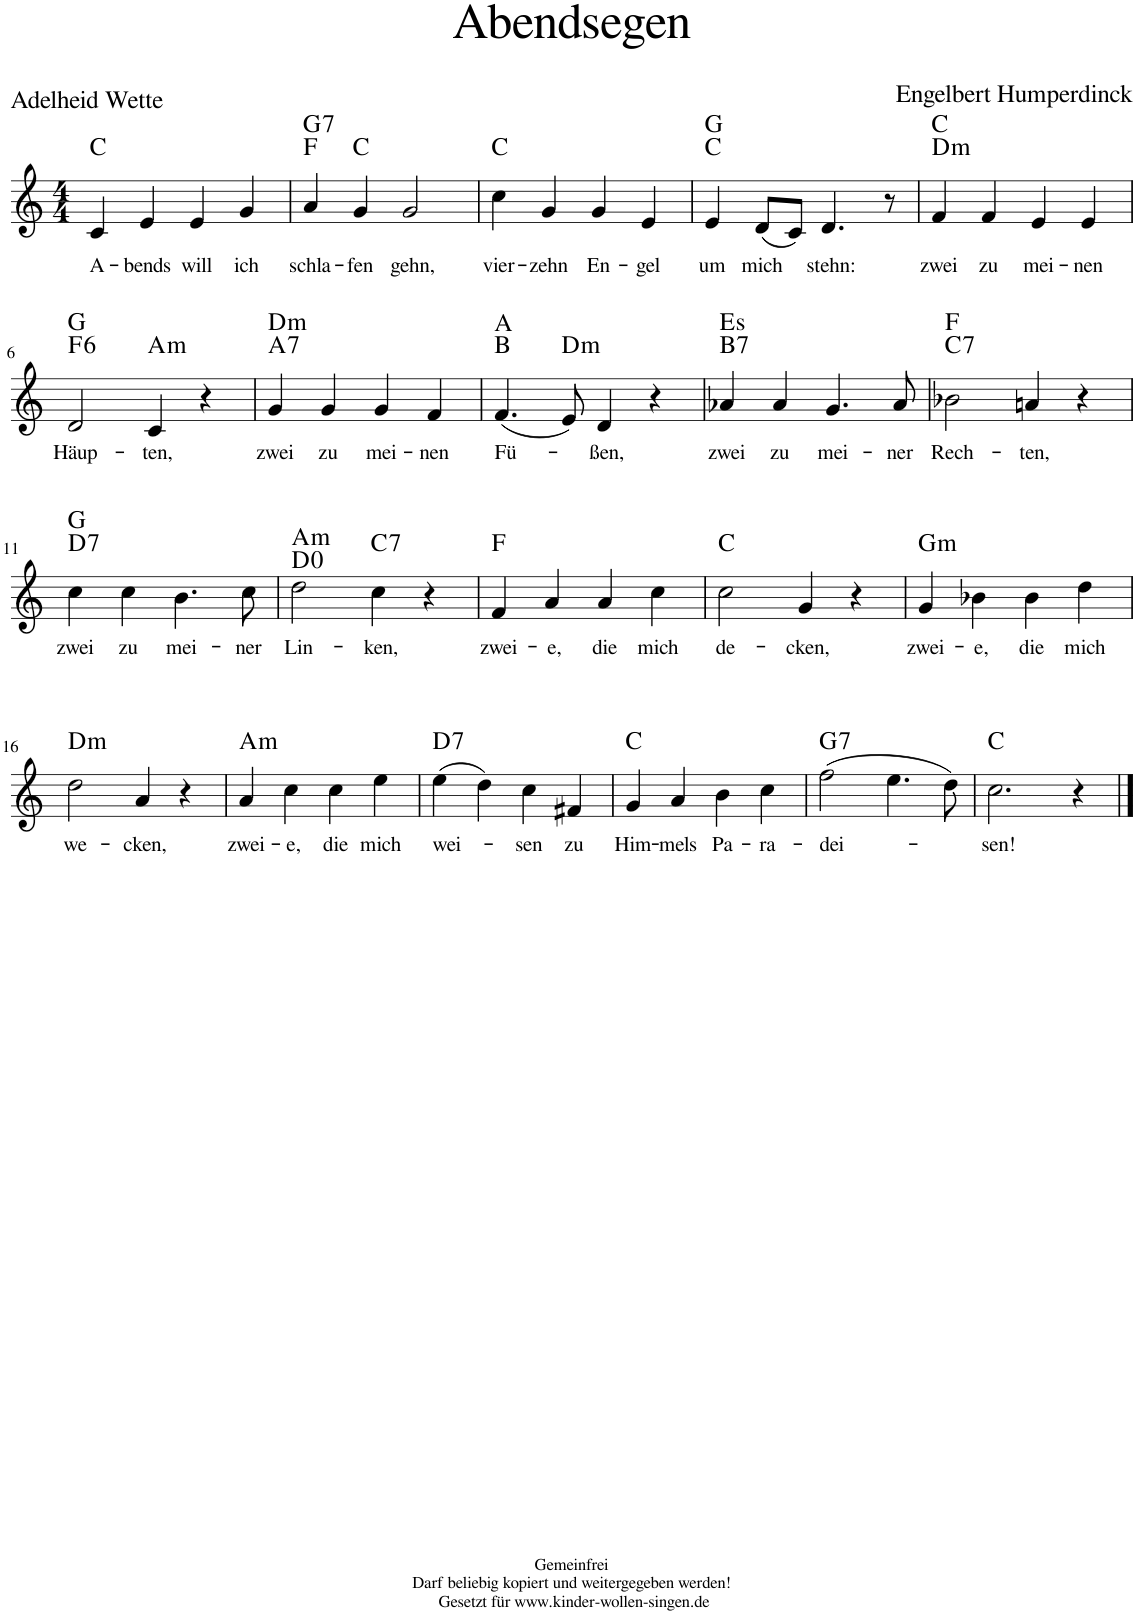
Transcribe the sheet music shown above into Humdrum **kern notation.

**kern	**text	**harte
*part1	*part1	*part1
*staff1	*staff1	*
*I"Voice	*	*
*clefG2	*	*
*k[]	*	*
*M4/4	*	*
=1	=1	=1
!	!LO:LY:b	!
4c/	A-	C:maj
!	!LO:LY:b	!
4e/	-bends	.
!	!LO:LY:b	!
4e/	will	.
!	!LO:LY:b	!
4g/	ich	.
=2	=2	=2
!	!LO:LY:b	!LO:H:n=2:kt=7
4a/	schla-	F:maj G:7
!	!LO:LY:b	!
4g/	-fen	C:maj
!	!LO:LY:b	!
2g/	gehn,	.
=3	=3	=3
!	!LO:LY:b	!
4cc\	vier-	C:maj
!	!LO:LY:b	!
4g/	-zehn	.
!	!LO:LY:b	!
4g/	En-	.
!	!LO:LY:b	!
4e/	-gel	.
=4	=4	=4
!	!LO:LY:b	!
4e/	um	C:maj G:maj
!	!LO:LY:b	!
(8d/L	mich	.
8c/J)	.	.
!	!LO:LY:b	!
4.d/	stehn:	.
8r	.	.
=5	=5	=5
!	!LO:LY:b	!LO:H:n=1:kt=m
4f/	zwei	D:min C:maj
!	!LO:LY:b	!
4f/	zu	.
!	!LO:LY:b	!
4e/	mei-	.
!	!LO:LY:b	!
4e/	-nen	.
!!LO:LB:g=z
=6	=6	=6
!	!LO:LY:b	!LO:H:n=1:kt=6
2d/	Häup-	F:maj6 G:maj
!	!LO:LY:b	!LO:H:kt=m
4c/	-ten,	A:min
4r	.	.
=7	=7	=7
!	!LO:LY:b	!LO:H:n=1:kt=7
!	!	!LO:H:n=2:kt=m
4g/	zwei	A:7 D:min
!	!LO:LY:b	!
4g/	zu	.
!	!LO:LY:b	!
4g/	mei-	.
!	!LO:LY:b	!
4f/	-nen	.
=8	=8	=8
!	!LO:LY:b	!
(4.f/	Fü-	B:maj A:maj
!	!	!LO:H:kt=m
8e/)	.	D:min
!	!LO:LY:b	!
4d/	-ßen,	.
4r	.	.
=9	=9	=9
!	!LO:LY:b	!LO:H:n=1:kt=7
!	!	!LO:H:n=2:kt=s
4a-X/	zwei	B:7 .
!	!LO:LY:b	!
4a-/	zu	.
!	!LO:LY:b	!
4.g/	mei-	.
!	!LO:LY:b	!
8a-/	-ner	.
=10	=10	=10
!	!LO:LY:b	!LO:H:n=1:kt=7
2b-X\	Rech-	C:7 F:maj
!	!LO:LY:b	!
4an/	-ten,	.
4r	.	.
!!LO:LB:g=z
=11	=11	=11
!	!LO:LY:b	!LO:H:n=1:kt=7
4cc\	zwei	D:7 G:maj
!	!LO:LY:b	!
4cc\	zu	.
!	!LO:LY:b	!
4.b\	mei-	.
!	!LO:LY:b	!
8cc\	-ner	.
=12	=12	=12
!	!LO:LY:b	!LO:H:n=2:kt=m
2dd\	Lin-	D:hdim7 A:min
!	!LO:LY:b	!LO:H:kt=7
4cc\	-ken,	C:7
4r	.	.
=13	=13	=13
!	!LO:LY:b	!
4f/	zwei-	F:maj
!	!LO:LY:b	!
4a/	-e,	.
!	!LO:LY:b	!
4a/	die	.
!	!LO:LY:b	!
4cc\	mich	.
=14	=14	=14
!	!LO:LY:b	!
2cc\	de-	C:maj
!	!LO:LY:b	!
4g/	-cken,	.
4r	.	.
=15	=15	=15
!	!LO:LY:b	!LO:H:kt=m
4g/	zwei-	G:min
!	!LO:LY:b	!
4b-X\	-e,	.
!	!LO:LY:b	!
4b-\	die	.
!	!LO:LY:b	!
4dd\	mich	.
!!LO:LB:g=z
=16	=16	=16
!	!LO:LY:b	!LO:H:kt=m
2dd\	we-	D:min
!	!LO:LY:b	!
4a/	-cken,	.
4r	.	.
=17	=17	=17
!	!LO:LY:b	!LO:H:kt=m
4a/	zwei-	A:min
!	!LO:LY:b	!
4cc\	-e,	.
!	!LO:LY:b	!
4cc\	die	.
!	!LO:LY:b	!
4ee\	mich	.
=18	=18	=18
!	!LO:LY:b	!LO:H:kt=7
(4ee\	wei-	D:7
4dd\)	.	.
!	!LO:LY:b	!
4cc\	-sen	.
!	!LO:LY:b	!
4f#X/	zu	.
=19	=19	=19
!	!LO:LY:b	!
4g/	Him-	C:maj
!	!LO:LY:b	!
4a/	-mels	.
!	!LO:LY:b	!
4b\	Pa-	.
!	!LO:LY:b	!
4cc\	-ra-	.
=20	=20	=20
!	!LO:LY:b	!LO:H:kt=7
(2ff\	-dei-	G:7
4.ee\	.	.
8dd\)	.	.
=21	=21	=21
!	!LO:LY:b	!
2.cc\	-sen!	C:maj
4r	.	.
==	==	==
*-	*-	*-
